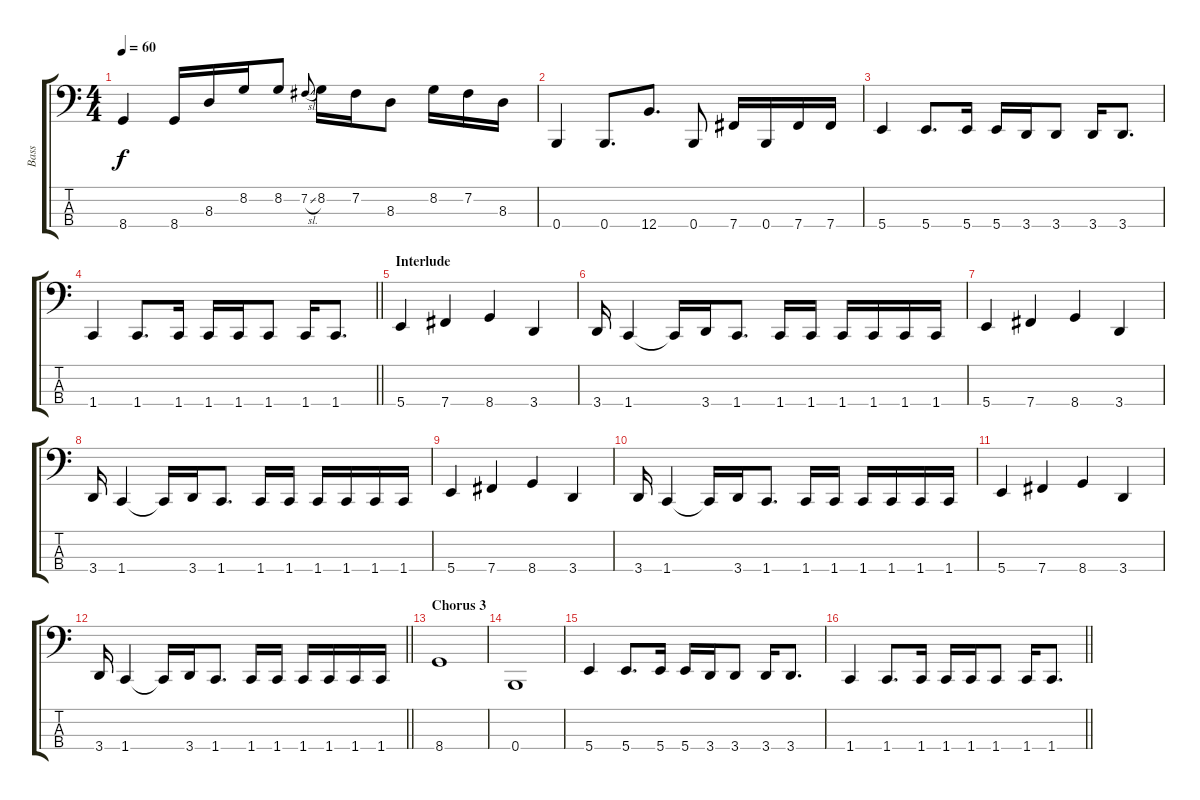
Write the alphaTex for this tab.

\track ("Bass" "Bass") {instrument electricbassfinger}
\staff {score tabs}
\tuning (E2 B1 Gb1 B0) {hide}
\ts (4 4)
\tempo 60
\clef f4
\ks c
8.4.4{dy f} 8.4.16 8.3.16 8.2.16 8.2.8 7.2{sl}.8{gr onbeat} 8.2.16 7.2.16 8.3.8 8.2.16 7.2.16 8.3.16 |
0.4.4 0.4.8{d} 12.4.8{d} 0.4.8 7.4.16 0.4.16 7.4.16 7.4.16 |
5.4.4 5.4.8{d} 5.4.16 5.4.16 3.4.16 3.4.8 3.4.16 3.4.8{d} |
\barLineRight lightlight
1.4.4 1.4.8{d} 1.4.16 1.4.16 1.4.16 1.4.8 1.4.16 1.4.8{d} |
\section ("" "Interlude ")
5.4.4 7.4.4 8.4.4 3.4.4 |
3.4.16 1.4.4 1.4{t}.16 3.4.16 1.4.8{d} 1.4.16 1.4.16 1.4.16 1.4.16 1.4.16 1.4.16 |
5.4.4 7.4.4 8.4.4 3.4.4 |
3.4.16 1.4.4 1.4{t}.16 3.4.16 1.4.8{d} 1.4.16 1.4.16 1.4.16 1.4.16 1.4.16 1.4.16 |
5.4.4 7.4.4 8.4.4 3.4.4 |
3.4.16 1.4.4 1.4{t}.16 3.4.16 1.4.8{d} 1.4.16 1.4.16 1.4.16 1.4.16 1.4.16 1.4.16 |
5.4.4 7.4.4 8.4.4 3.4.4 |
\barLineRight lightlight
3.4.16 1.4.4 1.4{t}.16 3.4.16 1.4.8{d} 1.4.16 1.4.16 1.4.16 1.4.16 1.4.16 1.4.16 |
\section ("" "Chorus 3")
8.4.1 |
0.4.1 |
5.4.4 5.4.8{d} 5.4.16 5.4.16 3.4.16 3.4.8 3.4.16 3.4.8{d} |
\barLineRight lightlight
1.4.4 1.4.8{d} 1.4.16 1.4.16 1.4.16 1.4.8 1.4.16 1.4.8{d}
